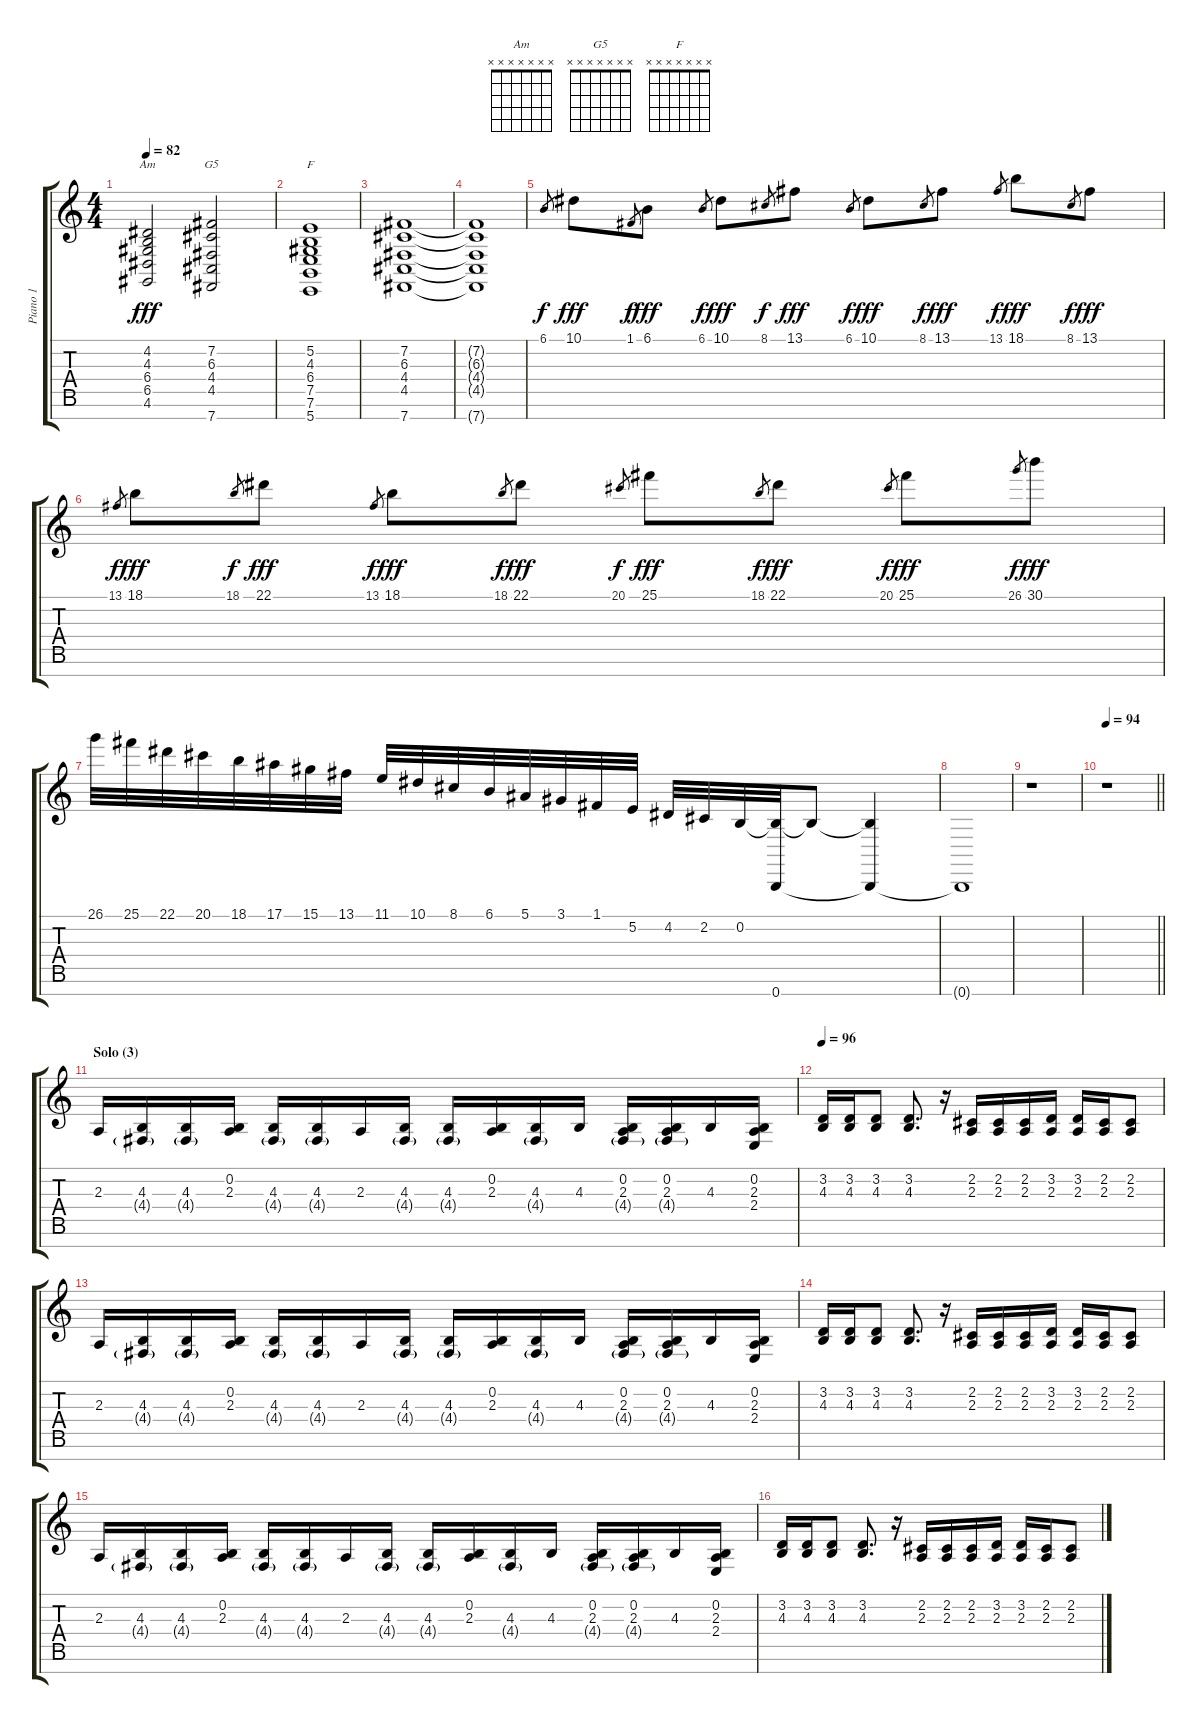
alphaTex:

\track ("Piano 1" "Piano 1") {instrument acousticgrandpiano}
\staff {score tabs}
\tuning (F4 B3 G3 D3 A2 E2 B1) {hide}
\chord ("Am" x x x x x x x)
\chord ("G5" x x x x x x x)
\chord ("F" x x x x x x x)
\ts (4 4)
\tempo 82
\clef g2
\ks c
(4.2 4.3 6.4 6.5 4.6).2{ch "Am" dy fff} (7.2 6.3 4.4 4.5 7.7).2{ch "G5"} |
(5.2 4.3 6.4 7.5 7.6 5.7).1{ch "F"} |
(7.2 6.3 4.4 4.5 7.7).1 |
(7.2{t} 6.3{t} 4.4{t} 4.5{t} 7.7{t}).1 |
6.1.8{gr dy f} 10.1.8{dy fff} 1.1.8{gr dy f} 6.1.8{dy fff} 6.1.8{gr dy f} 10.1.8{dy fff} 8.1.8{gr dy f} 13.1.8{dy fff} 6.1.8{gr dy f} 10.1.8{dy fff} 8.1.8{gr dy f} 13.1.8{dy fff} 13.1.8{gr dy f} 18.1.8{dy fff} 8.1.8{gr dy f} 13.1.8{dy fff} |
13.1.8{gr dy f} 18.1.8{dy fff} 18.1.8{gr dy f} 22.1.8{dy fff} 13.1.8{gr dy f} 18.1.8{dy fff} 18.1.8{gr dy f} 22.1.8{dy fff} 20.1.8{gr dy f} 25.1.8{dy fff} 18.1.8{gr dy f} 22.1.8{dy fff} 20.1.8{gr dy f} 25.1.8{dy fff} 26.1.8{gr dy f} 30.1.8{dy fff} |
26.1.32 25.1.32 22.1.32 20.1.32 18.1.32 17.1.32 15.1.32 13.1.32 11.1.32 10.1.32 8.1.32 6.1.32 5.1.32 3.1.32 1.1.32 5.2.32 4.2.32 2.2.32 0.2.32 (0.2{t} 0.7).32 0.2{t}.8 (0.2{t} 0.7{t}).4 |
0.7{t}.1 |
r.1 |
\tempo 94
\barLineRight lightlight
r.1 |
\section ("" "Solo (3)")
2.3.16 (4.3 4.4{g}).16 (4.3 4.4{g}).16 (0.2 2.3).16 (4.3 4.4{g}).16 (4.3 4.4{g}).16 2.3.16 (4.3 4.4{g}).16 (4.3 4.4{g}).16 (0.2 2.3).16 (4.3 4.4{g}).16 4.3.16 (0.2 2.3 4.4{g}).16 (0.2 2.3 4.4{g}).16 4.3.16 (0.2 2.3 2.4).16 |
\tempo 96
(3.2 4.3).16 (3.2 4.3).16 (3.2 4.3).8 (3.2 4.3).8{d} r.16 (2.2 2.3).16 (2.2 2.3).16 (2.2 2.3).16 (3.2 2.3).16 (3.2 2.3).16 (2.2 2.3).16 (2.2 2.3).8 |
2.3.16 (4.3 4.4{g}).16 (4.3 4.4{g}).16 (0.2 2.3).16 (4.3 4.4{g}).16 (4.3 4.4{g}).16 2.3.16 (4.3 4.4{g}).16 (4.3 4.4{g}).16 (0.2 2.3).16 (4.3 4.4{g}).16 4.3.16 (0.2 2.3 4.4{g}).16 (0.2 2.3 4.4{g}).16 4.3.16 (0.2 2.3 2.4).16 |
(3.2 4.3).16 (3.2 4.3).16 (3.2 4.3).8 (3.2 4.3).8{d} r.16 (2.2 2.3).16 (2.2 2.3).16 (2.2 2.3).16 (3.2 2.3).16 (3.2 2.3).16 (2.2 2.3).16 (2.2 2.3).8 |
2.3.16 (4.3 4.4{g}).16 (4.3 4.4{g}).16 (0.2 2.3).16 (4.3 4.4{g}).16 (4.3 4.4{g}).16 2.3.16 (4.3 4.4{g}).16 (4.3 4.4{g}).16 (0.2 2.3).16 (4.3 4.4{g}).16 4.3.16 (0.2 2.3 4.4{g}).16 (0.2 2.3 4.4{g}).16 4.3.16 (0.2 2.3 2.4).16 |
(3.2 4.3).16 (3.2 4.3).16 (3.2 4.3).8 (3.2 4.3).8{d} r.16 (2.2 2.3).16 (2.2 2.3).16 (2.2 2.3).16 (3.2 2.3).16 (3.2 2.3).16 (2.2 2.3).16 (2.2 2.3).8
